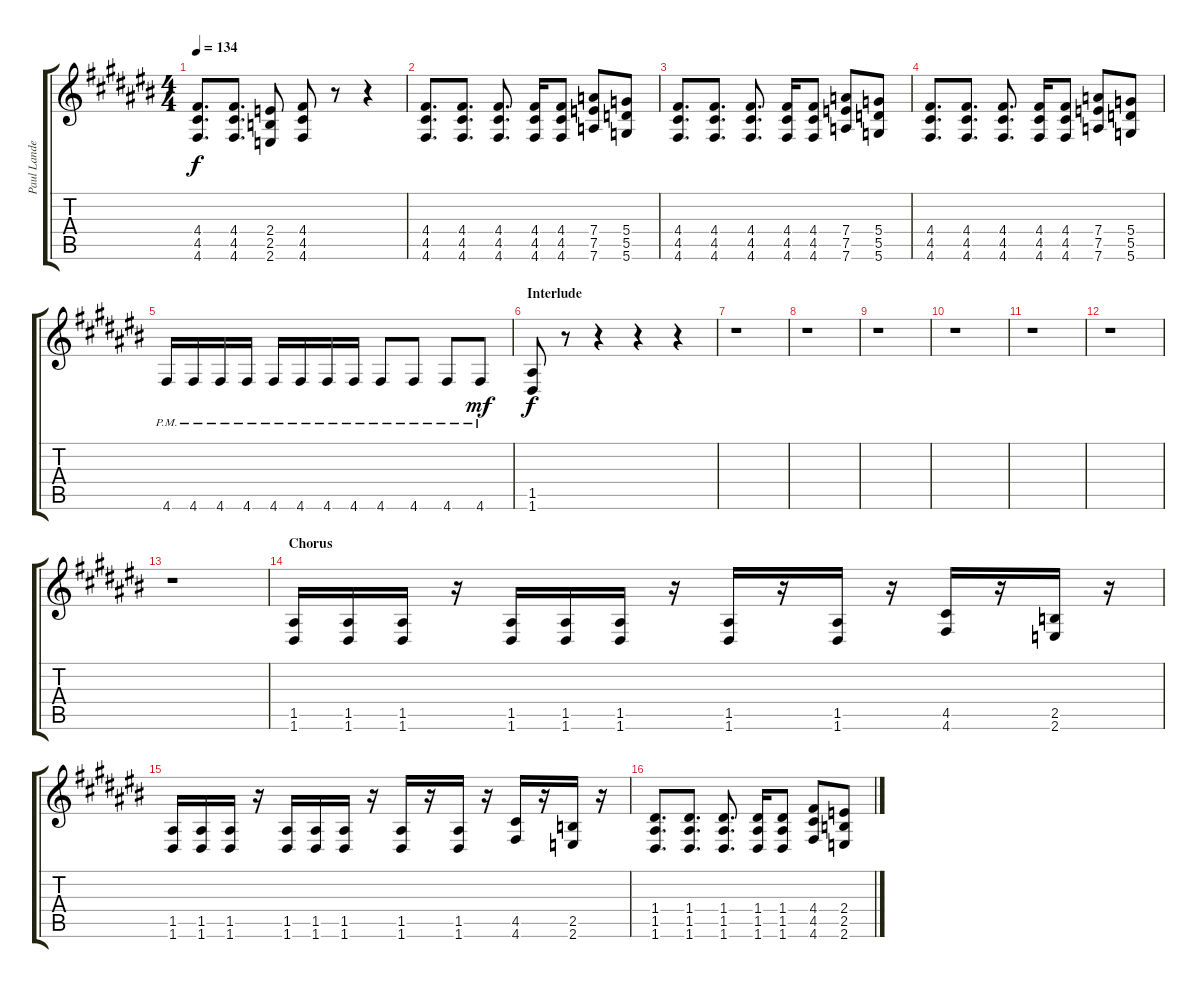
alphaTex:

\track ("Paul Landers - Guitar 2" "Paul Lande") {instrument distortionguitar}
\staff {score tabs}
\tuning (E4 B3 G3 D3 A2 D2) {hide}
\ts (4 4)
\tempo 134
\clef g2
\ks c#
(4.4 4.5 4.6).8{d dy f} (4.4 4.5 4.6).8{d} (2.4 2.5 2.6).8 (4.4 4.5 4.6).8 r.8 r.4 |
(4.4 4.5 4.6).8{d} (4.4 4.5 4.6).8{d} (4.4 4.5 4.6).8{d} (4.4 4.5 4.6).16 (4.4 4.5 4.6).8 (7.4 7.5 7.6).8 (5.4 5.5 5.6).8 |
(4.4 4.5 4.6).8{d} (4.4 4.5 4.6).8{d} (4.4 4.5 4.6).8{d} (4.4 4.5 4.6).16 (4.4 4.5 4.6).8 (7.4 7.5 7.6).8 (5.4 5.5 5.6).8 |
(4.4 4.5 4.6).8{d} (4.4 4.5 4.6).8{d} (4.4 4.5 4.6).8{d} (4.4 4.5 4.6).16 (4.4 4.5 4.6).8 (7.4 7.5 7.6).8 (5.4 5.5 5.6).8 |
4.6{pm}.16 4.6{pm}.16 4.6{pm}.16 4.6{pm}.16 4.6{pm}.16 4.6{pm}.16 4.6{pm}.16 4.6{pm}.16 4.6{pm}.8 4.6{pm}.8 4.6{pm}.8 4.6{pm}.8{dy mf} |
\section ("" "Interlude")
(1.5 1.6).8{dy f} r.8 r.4 r.4 r.4 |
r.1 |
r.1 |
r.1 |
r.1 |
r.1 |
r.1 |
r.1 |
\section ("" "Chorus")
(1.5 1.6).16 (1.5 1.6).16 (1.5 1.6).16 r.16 (1.5 1.6).16 (1.5 1.6).16 (1.5 1.6).16 r.16 (1.5 1.6).16 r.16 (1.5 1.6).16 r.16 (4.5 4.6).16 r.16 (2.5 2.6).16 r.16 |
(1.5 1.6).16 (1.5 1.6).16 (1.5 1.6).16 r.16 (1.5 1.6).16 (1.5 1.6).16 (1.5 1.6).16 r.16 (1.5 1.6).16 r.16 (1.5 1.6).16 r.16 (4.5 4.6).16 r.16 (2.5 2.6).16 r.16 |
(1.4 1.5 1.6).8{d} (1.4 1.5 1.6).8{d} (1.4 1.5 1.6).8{d} (1.4 1.5 1.6).16 (1.4 1.5 1.6).8 (4.4 4.5 4.6).8 (2.4 2.5 2.6).8
